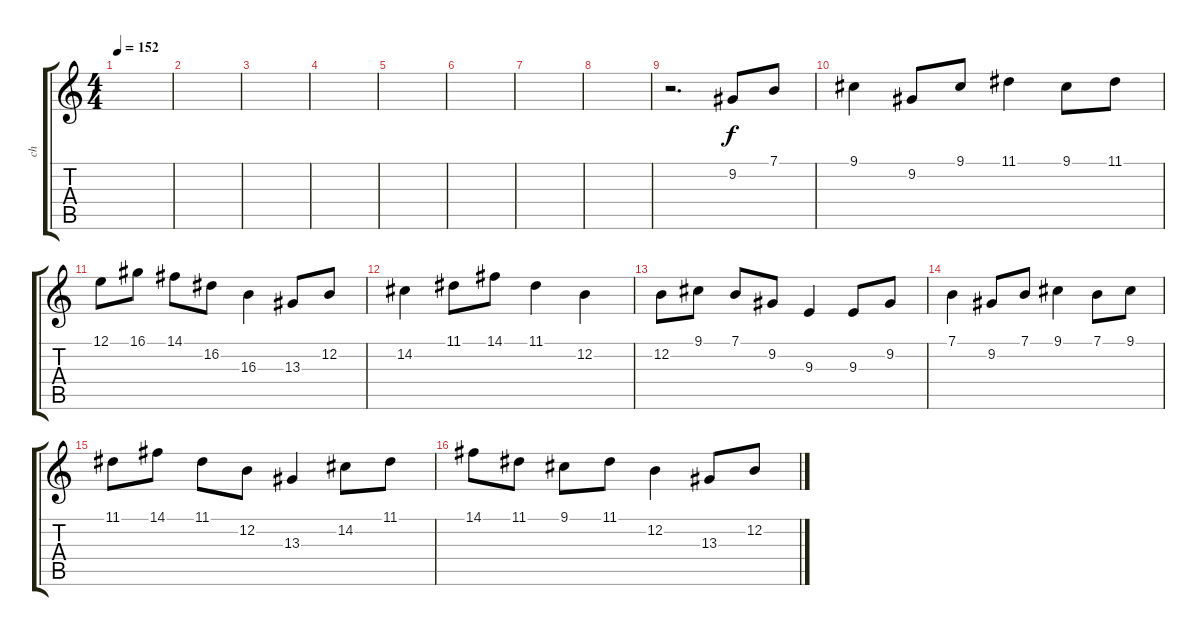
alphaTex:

\track ("ch" "ch") {instrument lead1square}
\staff {score tabs}
\tuning (E4 B3 G3 D3 A2 E2) {hide}
\ts (4 4)
\tempo 152
\clef g2
\ks c
|
|
|
|
|
|
|
|
r.2{d} 9.2.8{volume 8} 7.1.8 |
9.1.4 9.2.8 9.1.8 11.1.4 9.1.8 11.1.8 |
12.1.8 16.1.8 14.1.8 16.2.8 16.3.4 13.3.8 12.2.8 |
14.2.4 11.1.8 14.1.8 11.1.4 12.2.4 |
12.2.8 9.1.8 7.1.8 9.2.8 9.3.4 9.3.8 9.2.8 |
7.1.4 9.2.8 7.1.8 9.1.4 7.1.8 9.1.8 |
11.1.8 14.1.8 11.1.8 12.2.8 13.3.4 14.2.8 11.1.8 |
14.1.8 11.1.8 9.1.8 11.1.8 12.2.4 13.3.8 12.2.8
